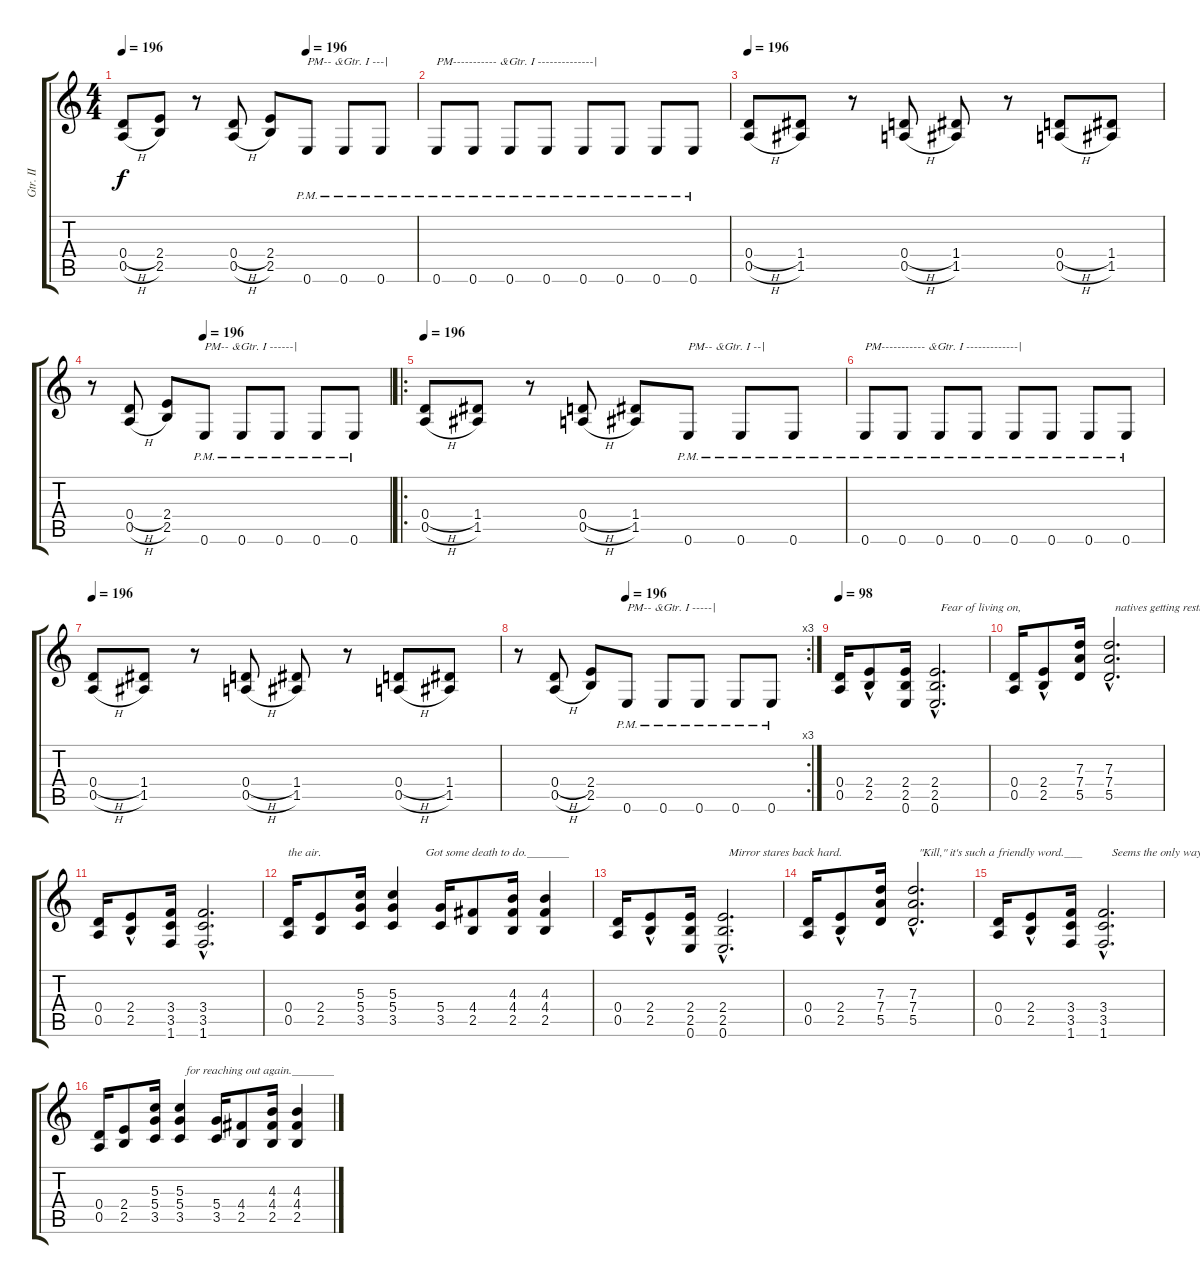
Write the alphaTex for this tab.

\track ("Gtr. II" "Gtr. II") {instrument distortionguitar}
\staff {score tabs}
\tuning (E4 B3 G3 D3 A2 E2) {hide}
\ts (4 4)
\tempo 196
\tempo (196 0.625)
\clef g2
\ks c
(0.4{h} 0.5{h}).8{dy f} (2.4 2.5).8 r.8 (0.4{h} 0.5{h}).8 (2.4 2.5).8 0.6{pm}.8{txt "PM-- &Gtr. I ---|"} 0.6{pm}.8 0.6{pm}.8 |
0.6{pm}.8{txt "PM----------- &Gtr. I --------------|"} 0.6{pm}.8 0.6{pm}.8 0.6{pm}.8 0.6{pm}.8 0.6{pm}.8 0.6{pm}.8 0.6{pm}.8 |
\tempo 196
(0.4{h} 0.5{h}).8 (1.4 1.5).8 r.8 (0.4{h} 0.5{h}).8 (1.4 1.5).8 r.8 (0.4{h} 0.5{h}).8 (1.4 1.5).8 |
\tempo (196 0.375)
r.8 (0.4{h} 0.5{h}).8 (2.4 2.5).8 0.6{pm}.8{txt "PM-- &Gtr. I ------|"} 0.6{pm}.8 0.6{pm}.8 0.6{pm}.8 0.6{pm}.8 |
\ro
\tempo 196
(0.4{h} 0.5{h}).8 (1.4 1.5).8 r.8 (0.4{h} 0.5{h}).8 (1.4 1.5).8 0.6{pm}.8{txt "PM-- &Gtr. I --|"} 0.6{pm}.8 0.6{pm}.8 |
0.6{pm}.8{txt "PM----------- &Gtr. I -------------|"} 0.6{pm}.8 0.6{pm}.8 0.6{pm}.8 0.6{pm}.8 0.6{pm}.8 0.6{pm}.8 0.6{pm}.8 |
\tempo 196
(0.4{h} 0.5{h}).8 (1.4 1.5).8 r.8 (0.4{h} 0.5{h}).8 (1.4 1.5).8 r.8 (0.4{h} 0.5{h}).8 (1.4 1.5).8 |
\rc 3
\tempo (196 0.375)
r.8 (0.4{h} 0.5{h}).8 (2.4 2.5).8 0.6{pm}.8{txt "PM-- &Gtr. I -----|"} 0.6{pm}.8 0.6{pm}.8 0.6{pm}.8 0.6{pm}.8 |
\tempo 98
(0.4 0.5).16 (2.4 2.5{hac}).8 (2.4 2.5 0.6).16 (2.4{hac} 2.5{hac} 0.6{hac}).2{d txt "  Fear of living on,"} |
(0.4 0.5).16 (2.4 2.5{hac}).8 (7.3 7.4 5.5).16 (7.3{hac} 7.4{hac} 5.5{hac}).2{d txt "  natives getting restless now, mutiny in"} |
(0.4 0.5).16 (2.4 2.5{hac}).8 (3.4 3.5 1.6).16 (3.4{hac} 3.5{hac} 1.6{hac}).2{d} |
(0.4 0.5).16{txt "the air."} (2.4 2.5).8 (5.3 5.4 3.5).16 (5.3 5.4 3.5).4{txt "           Got some death to do._______"} (5.4 3.5).16 (4.4 2.5).8 (4.3 4.4 2.5).16 (4.3 4.4 2.5).4 |
(0.4 0.5).16 (2.4 2.5{hac}).8 (2.4 2.5 0.6).16 (2.4{hac} 2.5{hac} 0.6{hac}).2{d txt "  Mirror stares back hard."} |
(0.4 0.5).16 (2.4 2.5{hac}).8 (7.3 7.4 5.5).16 (7.3{hac} 7.4{hac} 5.5{hac}).2{d txt "  \"Kill,\" it's such a friendly word.___"} |
(0.4 0.5).16 (2.4 2.5{hac}).8 (3.4 3.5 1.6).16 (3.4{hac} 3.5{hac} 1.6{hac}).2{d txt "   Seems the only way"} |
(0.4 0.5).16 (2.4 2.5).8 (5.3 5.4 3.5).16 (5.3 5.4 3.5).4{txt "  for reaching out again._______"} (5.4 3.5).16 (4.4 2.5).8 (4.3 4.4 2.5).16 (4.3 4.4 2.5).4
